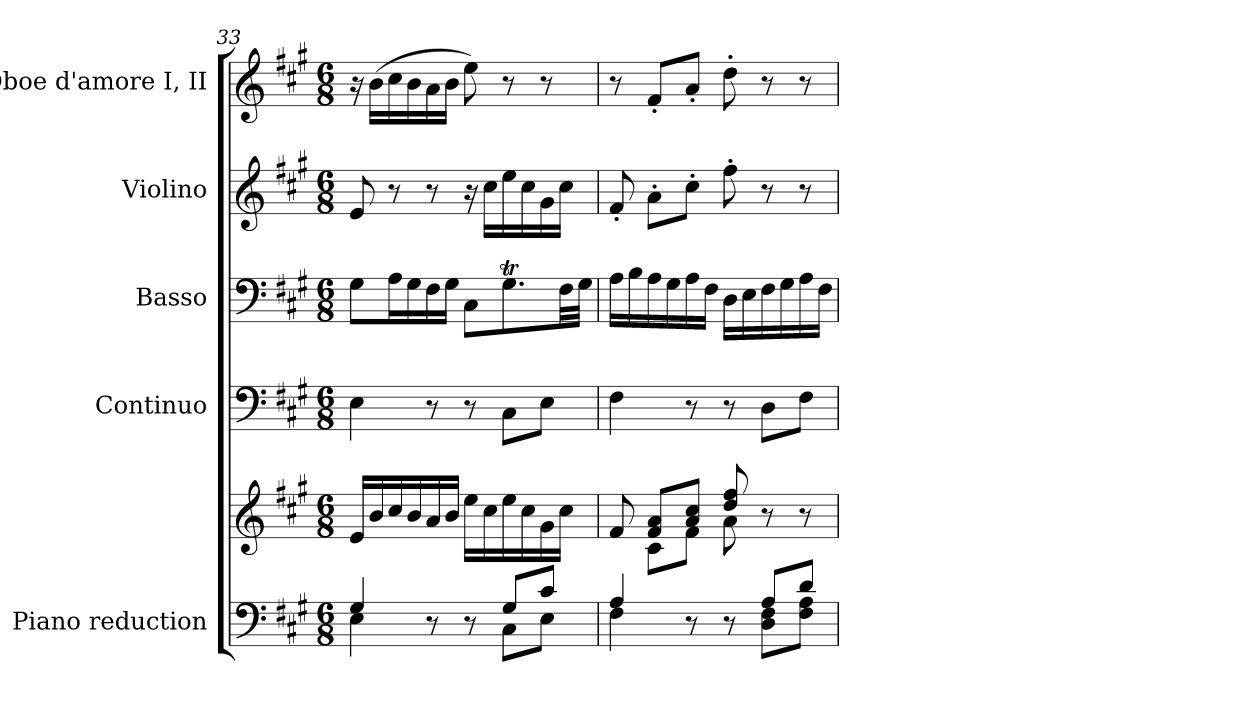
**kern	**kern	**kern	**kern	**kern	**kern
*part5	*part5	*part4	*part3	*part2	*part1
*staff6	*staff5	*staff4	*staff3	*staff2	*staff1
*I"Piano reduction	*	*I"Continuo	*I"Basso	*I"Violino	*I"Oboe d'amore I, II
*I'Pno	*	*	*	*I'Vln	*I'Ob
!!LO:PB:g=z
*clefF4	*clefG2	*clefF4	*clefF4	*clefG2	*clefG2
*k[f#c#g#]	*k[f#c#g#]	*k[f#c#g#]	*k[f#c#g#]	*k[f#c#g#]	*k[f#c#g#]
*M6/8	*M6/8	*M6/8	*M6/8	*M6/8	*M6/8
=33	=33	=33	=33	=33	=33
*^	*	*	*	*	*
4G#/	4E\	16e/LL	4E\	8G#\L	8e/	16r
.	.	16b/	.	.	.	(>16b\LL
.	.	16cc#/	.	16A\L	8r	16cc#\
.	.	16b/	.	16G#\	.	16b\
8r	8ryy	16a/	8r	16F#\	8r	16a\
.	.	16b/JJ	.	16G#\JJ	.	16b\JJ
8r	8ryy	16ee\LL	8r	8C#\L	16r	8ee\)
.	.	16cc#\	.	.	16cc#\LL	.
8G#/L	8C#\L	16ee\	8C#\L	8.G#t\	16ee\	8r
.	.	16cc#\	.	.	16cc#\	.
8c#/J	8E\J	16g#\	8E\J	.	16g#\	8r
.	.	16cc#\JJ	.	32F#\LL	16cc#\JJ	.
.	.	.	.	32G#\JJJ	.	.
=34	=34	=34	=34	=34	=34	=34
*	*	*^	*	*	*	*
4A/	4F#\	8f#/	8ryy	4F#\	16A\LL	8f#'/	8r
.	.	.	.	.	16B\	.	.
.	.	8f#/ 8a/L	8c#\L	.	16A\	8a'\L	8f#'/L
.	.	.	.	.	16G#\	.	.
8r	8ryy	8a/ 8cc#/J	8f#\J	8r	16A\	8cc#'\J	8a'/J
.	.	.	.	.	16F#\JJ	.	.
8r	8ryy	8dd/ 8ff#/	8a\	8r	16D\LL	8ff#'\	8dd'\
.	.	.	.	.	16E\	.	.
8A/L	8D\ 8F#\L	8r	8ryy	8D\L	16F#\	8r	8r
.	.	.	.	.	16G#\	.	.
8d/J	8F#\ 8A\J	8r	8ryy	8F#\J	16A\	8r	8r
.	.	.	.	.	16F#\JJ	.	.
*v	*v	*	*	*	*	*	*
*	*v	*v	*	*	*	*
=	=	=	=	=	=
*-	*-	*-	*-	*-	*-
